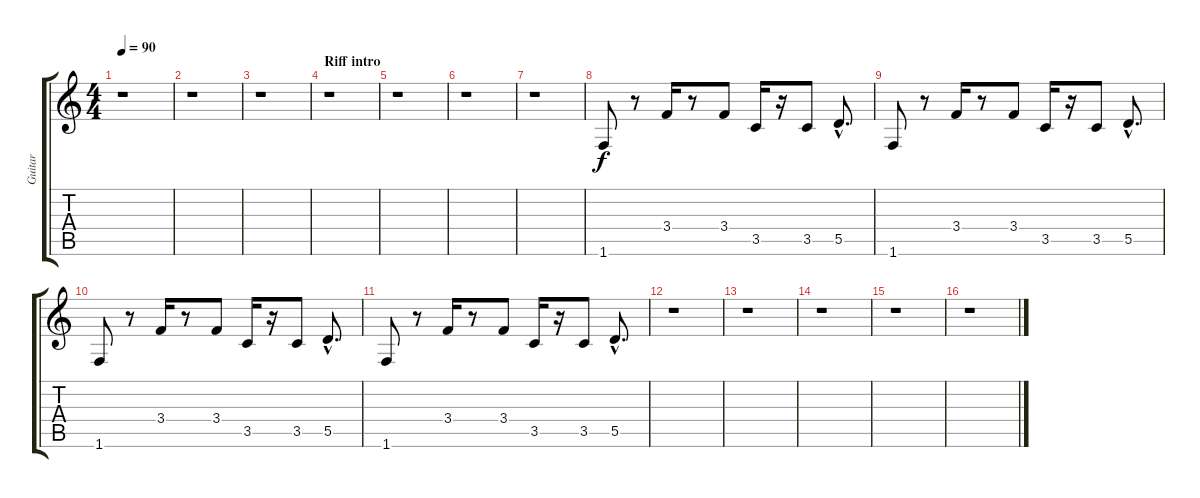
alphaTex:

\track ("Guitar" "Guitar") {instrument electricguitarmuted}
\staff {score tabs}
\tuning (E4 B3 G3 D3 A2 E2) {hide}
\ts (4 4)
\tempo 90
\clef g2
\ks c
r.1{dy f instrument electricguitarmuted} |
r.1 |
r.1 |
\section ("" "Riff intro")
r.1 |
r.1 |
r.1 |
r.1 |
1.6.8 r.8 3.4.16 r.8 3.4.8 3.5.16 r.16 3.5.8 5.5{hac}.8{d} |
1.6.8 r.8 3.4.16 r.8 3.4.8 3.5.16 r.16 3.5.8 5.5{hac}.8{d} |
1.6.8 r.8 3.4.16 r.8 3.4.8 3.5.16 r.16 3.5.8 5.5{hac}.8{d} |
1.6.8 r.8 3.4.16 r.8 3.4.8 3.5.16 r.16 3.5.8 5.5{hac}.8{d} |
r.1 |
r.1 |
r.1 |
r.1 |
r.1
